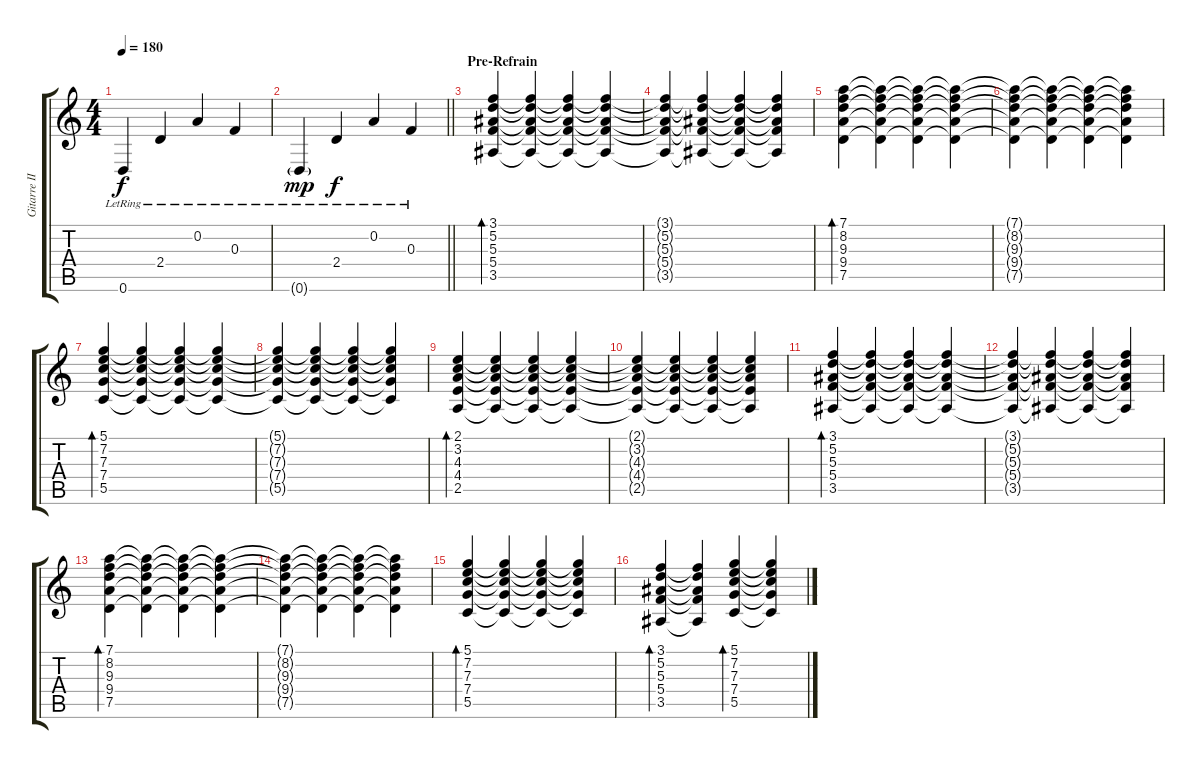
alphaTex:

\track ("Gitarre III (Clean)" "Gitarre II") {instrument electricguitarclean}
\staff {score tabs}
\tuning (D4 A3 F3 C3 G2 D2) {hide}
\ts (4 4)
\tempo 180
\clef g2
\ks c
0.6{lr}.4{dy f} 2.4{lr}.4 0.2{lr}.4 0.3{lr}.4 |
\barLineRight lightlight
0.6{g lr}.4{dy mp} 2.4{lr}.4{dy f} 0.2{lr}.4 0.3{lr}.4 |
\section ("" "Pre-Refrain")
(3.1 5.2 5.3 5.4 3.5).4{bd 120} (3.1{t} 5.2{t} 5.3{t} 5.4{t} 3.5{t}).4 (3.1{t} 5.2{t} 5.3{t} 5.4{t} 3.5{t}).4 (3.1{t} 5.2{t} 5.3{t} 5.4{t} 3.5{t}).4 |
(3.1{t} 5.2{t} 5.3{t} 5.4{t} 3.5{t}).4 (3.1{t} 5.2{t} 5.3{t} 5.4{t} 3.5{t}).4 (3.1{t} 5.2{t} 5.3{t} 5.4{t} 3.5{t}).4 (3.1{t} 5.2{t} 5.3{t} 5.4{t} 3.5{t}).4 |
(7.1 8.2 9.3 9.4 7.5).4{bd 120} (7.1{t} 8.2{t} 9.3{t} 9.4{t} 7.5{t}).4 (7.1{t} 8.2{t} 9.3{t} 9.4{t} 7.5{t}).4 (7.1{t} 8.2{t} 9.3{t} 9.4{t} 7.5{t}).4 |
(7.1{t} 8.2{t} 9.3{t} 9.4{t} 7.5{t}).4 (7.1{t} 8.2{t} 9.3{t} 9.4{t} 7.5{t}).4 (7.1{t} 8.2{t} 9.3{t} 9.4{t} 7.5{t}).4 (7.1{t} 8.2{t} 9.3{t} 9.4{t} 7.5{t}).4 |
(5.1 7.2 7.3 7.4 5.5).4{bd 120} (5.1{t} 7.2{t} 7.3{t} 7.4{t} 5.5{t}).4 (5.1{t} 7.2{t} 7.3{t} 7.4{t} 5.5{t}).4 (5.1{t} 7.2{t} 7.3{t} 7.4{t} 5.5{t}).4 |
(5.1{t} 7.2{t} 7.3{t} 7.4{t} 5.5{t}).4 (5.1{t} 7.2{t} 7.3{t} 7.4{t} 5.5{t}).4 (5.1{t} 7.2{t} 7.3{t} 7.4{t} 5.5{t}).4 (5.1{t} 7.2{t} 7.3{t} 7.4{t} 5.5{t}).4 |
(2.1 3.2 4.3 4.4 2.5).4{bd 120} (2.1{t} 3.2{t} 4.3{t} 4.4{t} 2.5{t}).4 (2.1{t} 3.2{t} 4.3{t} 4.4{t} 2.5{t}).4 (2.1{t} 3.2{t} 4.3{t} 4.4{t} 2.5{t}).4 |
(2.1{t} 3.2{t} 4.3{t} 4.4{t} 2.5{t}).4 (2.1{t} 3.2{t} 4.3{t} 4.4{t} 2.5{t}).4 (2.1{t} 3.2{t} 4.3{t} 4.4{t} 2.5{t}).4 (2.1{t} 3.2{t} 4.3{t} 4.4{t} 2.5{t}).4 |
(3.1 5.2 5.3 5.4 3.5).4{bd 120} (3.1{t} 5.2{t} 5.3{t} 5.4{t} 3.5{t}).4 (3.1{t} 5.2{t} 5.3{t} 5.4{t} 3.5{t}).4 (3.1{t} 5.2{t} 5.3{t} 5.4{t} 3.5{t}).4 |
(3.1{t} 5.2{t} 5.3{t} 5.4{t} 3.5{t}).4 (3.1{t} 5.2{t} 5.3{t} 5.4{t} 3.5{t}).4 (3.1{t} 5.2{t} 5.3{t} 5.4{t} 3.5{t}).4 (3.1{t} 5.2{t} 5.3{t} 5.4{t} 3.5{t}).4 |
(7.1 8.2 9.3 9.4 7.5).4{bd 120} (7.1{t} 8.2{t} 9.3{t} 9.4{t} 7.5{t}).4 (7.1{t} 8.2{t} 9.3{t} 9.4{t} 7.5{t}).4 (7.1{t} 8.2{t} 9.3{t} 9.4{t} 7.5{t}).4 |
(7.1{t} 8.2{t} 9.3{t} 9.4{t} 7.5{t}).4 (7.1{t} 8.2{t} 9.3{t} 9.4{t} 7.5{t}).4 (7.1{t} 8.2{t} 9.3{t} 9.4{t} 7.5{t}).4 (7.1{t} 8.2{t} 9.3{t} 9.4{t} 7.5{t}).4 |
(5.1 7.2 7.3 7.4 5.5).4{bd 120} (5.1{t} 7.2{t} 7.3{t} 7.4{t} 5.5{t}).4 (5.1{t} 7.2{t} 7.3{t} 7.4{t} 5.5{t}).4 (5.1{t} 7.2{t} 7.3{t} 7.4{t} 5.5{t}).4 |
(3.1 5.2 5.3 5.4 3.5).4{bd 120} (3.1{t} 5.2{t} 5.3{t} 5.4{t} 3.5{t}).4 (5.1 7.2 7.3 7.4 5.5).4{bd 120} (5.1{t} 7.2{t} 7.3{t} 7.4{t} 5.5{t}).4
